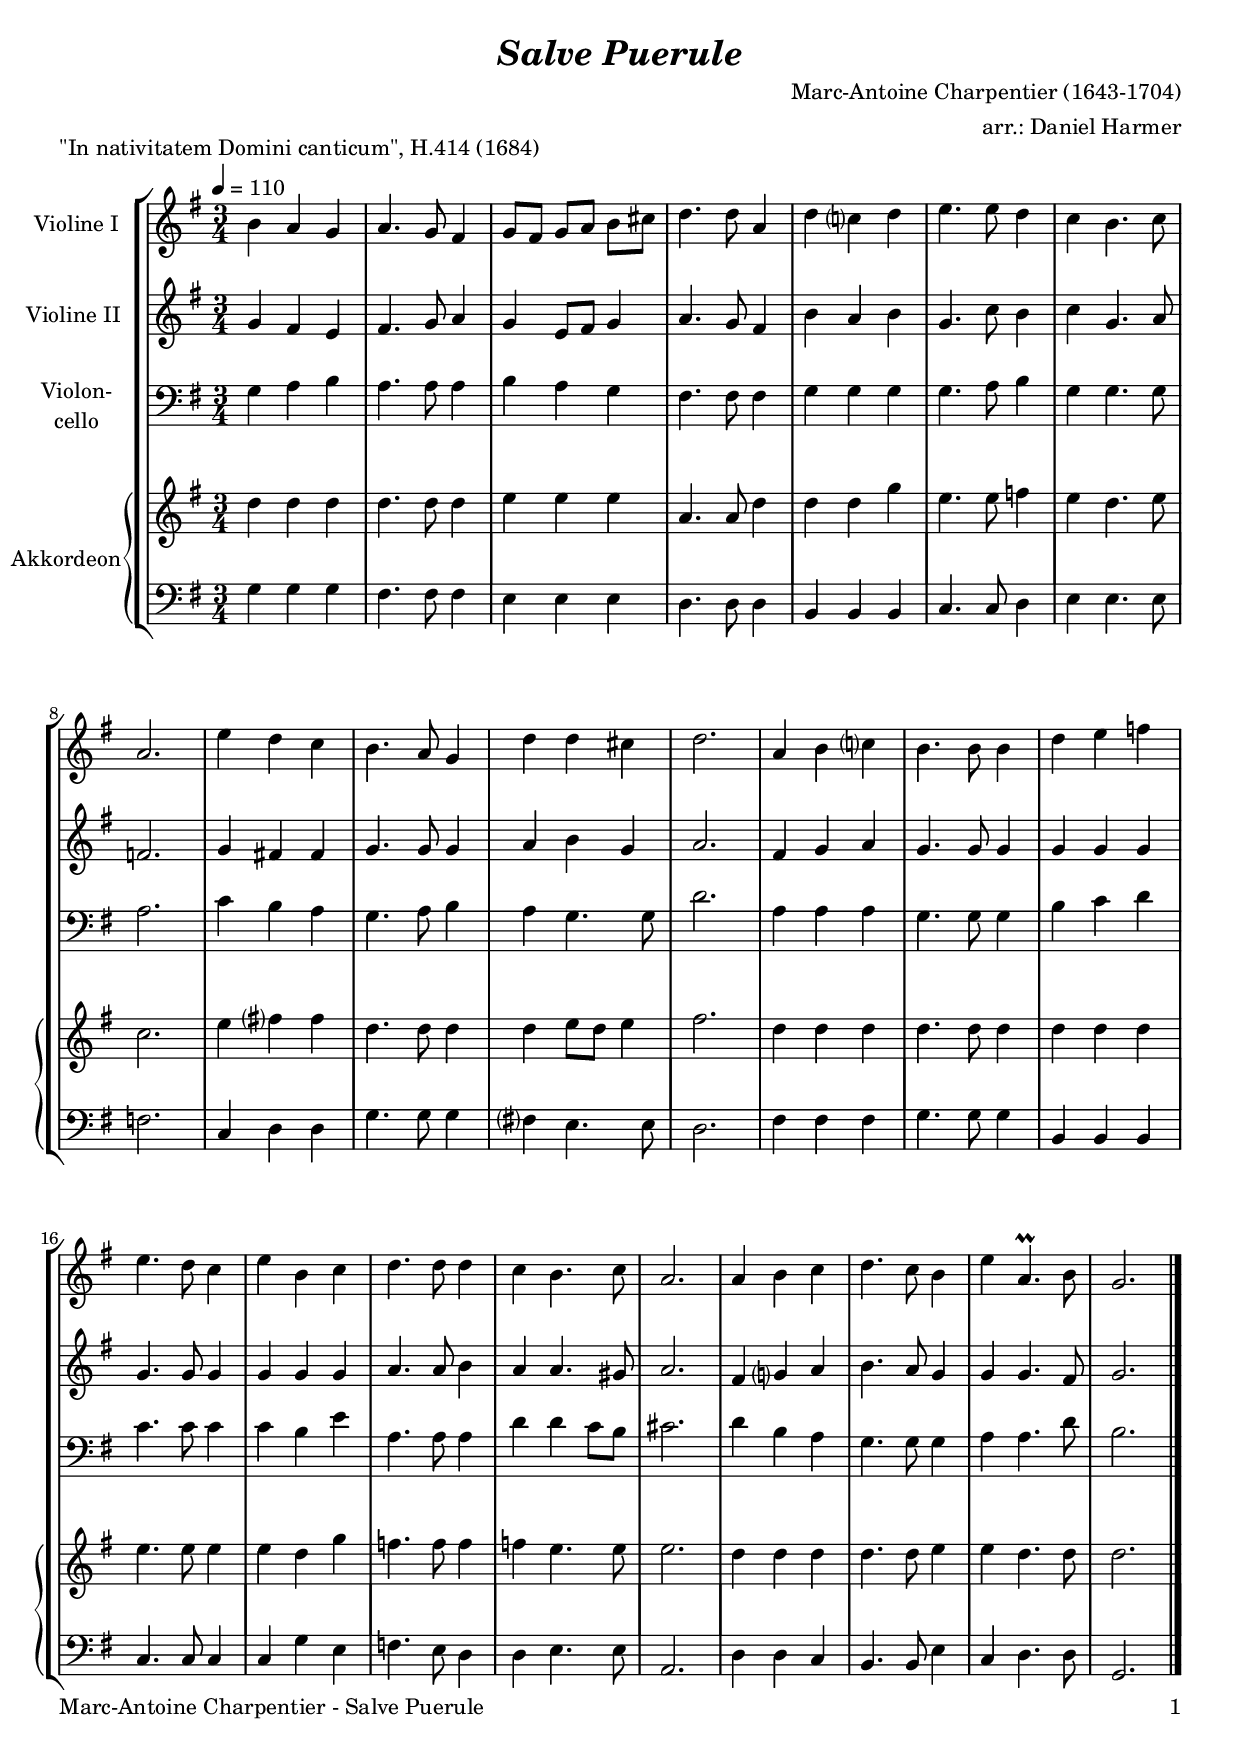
\version "2.24.4"
\include "deutsch.ly"

#(set-global-staff-size 19)

\header {
  title       = \markup \bold \italic "Salve Puerule"
  composer    = "Marc-Antoine Charpentier (1643-1704)"
  arranger    = "arr.: Daniel Harmer"
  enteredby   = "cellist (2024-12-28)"
  piece       = "\"In nativitatem Domini canticum\", H.414 (1684)"
}

voiceconsts = {
  \key a \major
  \time 3/4
  \numericTimeSignature
  \compressEmptyMeasures
% Set default beaming for all staves
  \set Timing.beamExceptions = #'()
  \set Timing.baseMoment     = #(ly:make-moment 1 4)
  \set Timing.beatStructure  = #'(1 1 1)
  \tempo 4=110
}

mipz = "pizzicato strings"
mivl = "violin"
miba = "cello"
% mikl = "bright acoustic"
% mikl = "church organ"
mikl = "concertina"

va = \relative c'' {
  \voiceconsts

  cis4 h a
  h4. a8 gis4
  a8 gis a h cis dis
  e4. e8 h4
  e d? e
  fis4. fis8 e4
  d cis4. d8

  h2.
  fis'4 e d
  cis4. h8 a4
  e' e dis
  e2.
  h4 cis d?
  cis4. cis8 cis4
  e fis g

  fis4. e8 d4
  fis cis d
  e4. e8 e4
  d cis4. d8
  h2.
  h4 cis d
  e4. d8 cis4
  fis h,4.\prall cis8
  a2. \bar "|."
}

vb = \relative c'' {
  \voiceconsts

  a4 gis fis
  gis4. a8 h4
  a fis8 gis a4
  h4. a8 gis4
  cis h cis
  a4. d8 cis4
  d a4. h8

  g2.
  a4 gis! gis
  a4. a8 a4
  h cis a
  h2.
  gis4 a h
  a4. a8 a4
  a a a

  a4. a8 a4
  a a a
  h4. h8 cis4
  h h4. ais8
  h2.
  gis4 a? h
  cis4. h8 a4
  a a4. gis8
  a2. \bar "|."
}

vc = \relative c' {
  \voiceconsts
  \clef "bass"

  a4 h cis
  h4. h8 h4
  cis h a
  gis4. gis8 gis4
  a a a
  a4. h8 cis4
  a a4. a8

  h2.
  d4 cis h
  a4. h8 cis4
  h  a4. a8
  e'2.
  h4 h h
  a4. a8 a4
  cis d e

  d4. d8 d4
  d cis fis
  h,4. h8 h4
  e e d8 cis
  dis2.
  e4 cis h
  a4. a8 a4
  h h4. e8
  cis2. \bar "|."
}

vd = \relative c'' {
  \voiceconsts

  e4 e e
  e4. e8 e4
  fis fis fis
  h,4. h8 e4
  e e a
  fis4. fis8 g4
  fis e4. fis8

  d2.
  fis4 gis? gis
  e4. e8 e4
  e fis8 e fis4
  gis2.
  e4 e e
  e4. e8 e4
  e e e

  fis4. fis8 fis4
  fis e a
  g4. g8 g4
  g fis4. fis8
  fis2.
  e4 e e
  e4. e8 fis4
  fis e4. e8
  e2. \bar "|."
}

ve = \relative c' {
  \voiceconsts
  \clef "bass"

  a4 a a
  gis4. gis8 gis4
  fis fis fis
  e4. e8 e4
  cis cis cis
  d4. d8 e4
  fis fis4. fis8

  g2.
  d4 e e
  a4. a8 a4
  gis? fis4. fis8
  e2.
  gis4 gis gis
  a4. a8 a4
  cis, cis cis

  d4. d8 d4
  d a' fis
  g4. fis8 e4
  e fis4. fis8
  h,2.
  e4 e d
  cis4. cis8 fis4
  d e4. e8
  a,2. \bar "|."
}


music = \new StaffGroup <<
  \new Staff {
    \set Staff.midiInstrument = \mivl
    \set Staff.instrumentName = \markup \center-column { "Violine I" }
    \transpose a g { \va }
  }

  \new Staff {
    \set Staff.midiInstrument = \mivl
    \set Staff.instrumentName = \markup \center-column { "Violine II" }
    \transpose a g { \vb }
  }

  \new Staff {
    \set Staff.midiInstrument = \miba
    \set Staff.instrumentName = \markup \center-column { "Violon-" "cello" }
    \transpose a g { \vc }
  }

  \new PianoStaff <<
    \set PianoStaff.midiInstrument = \mikl
    \set PianoStaff.instrumentName = \markup \center-column { "Akkordeon" }
    <<
      \new Staff {
	\transpose a g { \vd }
      }
      
      %    \new Dynamics \vdy
      
      \new Staff {
	\transpose a g { \ve }
      }
    >>  
  >>
>>

\book {
  \paper {
    print-page-number = ##t
    print-first-page-number = ##t
    ragged-last-bottom = ##f
    oddHeaderMarkup = \markup \null
    evenHeaderMarkup = \markup \null
    oddFooterMarkup = \markup {
      \fill-line {
        \if \should-print-page-number
        "Marc-Antoine Charpentier - Salve Puerule" \fromproperty #'page:page-number-string
      }
    }
    evenFooterMarkup = \oddFooterMarkup
  } \score {
    \music
    \layout {}
  }

  \score {
    \unfoldRepeats \music

    \midi {
      \context {
        \Score
      }
    }
  }
}
